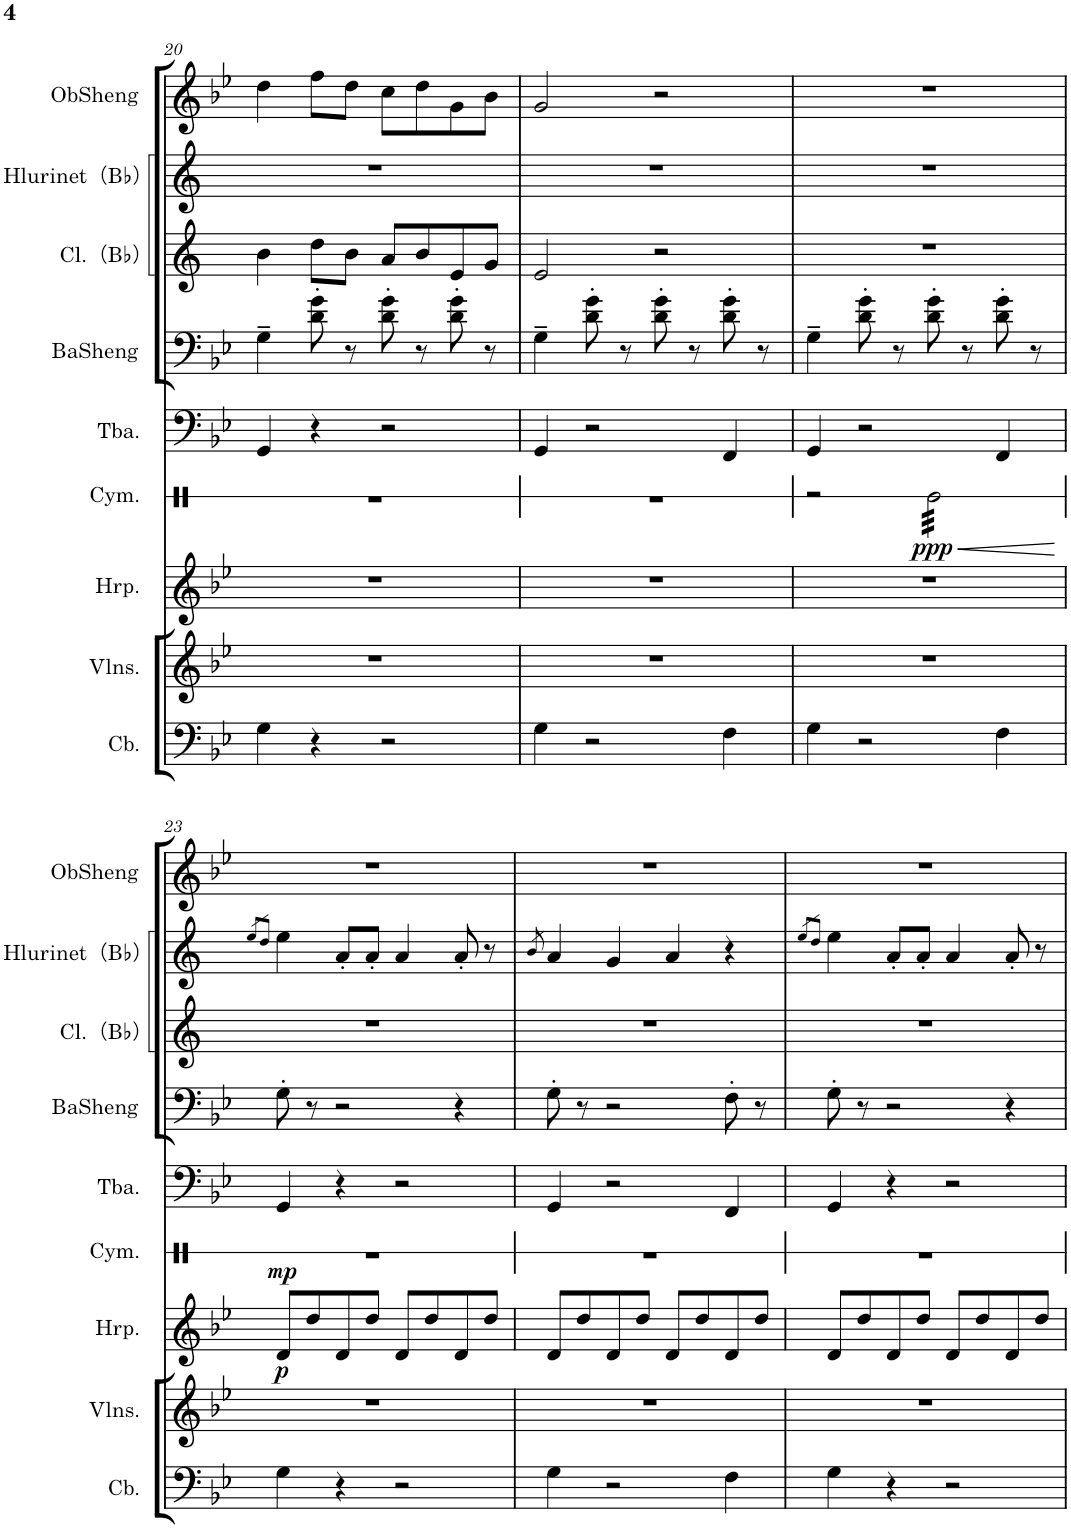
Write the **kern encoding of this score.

**kern	**kern	**kern	**dynam	**kern	**dynam	**kern	**kern	**kern	**kern	**kern
*part9	*part8	*part7	*part7	*part6	*part6	*part5	*part4	*part3	*part2	*part1
*staff9	*staff8	*staff7	*staff7	*staff6	*staff6	*staff5	*staff4	*staff3	*staff2	*staff1
*I"低音提琴	*I"西洋四胡	*I"西洋筝	*	*I"铜钹	*	*I"大号	*I"西洋大笙	*I"单簧管（Bb）	*I"西洋葫芦丝（Bb）	*I"西洋双簧笙
!!LO:PB:g=z
*clefF4	*clefG2	*clefG2	*	*clefX	*	*clefF4	*clefF4	*clefG2	*clefG2	*clefG2
*Trd7c12	*	*	*	*	*	*	*	*Trd1c2	*Trd1c2	*
*k[b-e-]	*k[b-e-]	*k[b-e-]	*	*k[]	*	*k[b-e-]	*k[b-e-]	*k[]	*k[]	*k[b-e-]
*M4/4	*M4/4	*M4/4	*	*M4/4	*	*M4/4	*M4/4	*M4/4	*M4/4	*M4/4
=20	=20	=20	=20	=20	=20	=20	=20	=20	=20	=20
4G\	1r	1r	.	1r	.	4GG/	4G~\	4b\	1r	4dd\
4r	.	.	.	.	.	4r	8d\' 8g\'	8dd\L	.	8ff\L
.	.	.	.	.	.	.	8r	8b\J	.	8dd\J
2r	.	.	.	.	.	2r	8d\' 8g\'	8a/L	.	8cc\L
.	.	.	.	.	.	.	8r	8b/	.	8dd\
.	.	.	.	.	.	.	8d\' 8g\'	8e/	.	8g\
.	.	.	.	.	.	.	8r	8g/J	.	8b-\J
=21	=21	=21	=21	=21	=21	=21	=21	=21	=21	=21
4G\	1r	1r	.	1r	.	4GG/	4G~\	2e/	1r	2g/
2r	.	.	.	.	.	2r	8d\' 8g\'	.	.	.
.	.	.	.	.	.	.	8r	.	.	.
.	.	.	.	.	.	.	8d\' 8g\'	2r	.	2r
.	.	.	.	.	.	.	8r	.	.	.
4F\	.	.	.	.	.	4FF/	8d\' 8g\'	.	.	.
.	.	.	.	.	.	.	8r	.	.	.
=22	=22	=22	=22	=22	=22	=22	=22	=22	=22	=22
4G\	1r	1r	.	2r	.	4GG/	4G~\	1r	1r	1r
2r	.	.	.	.	.	2r	8d\' 8g\'	.	.	.
.	.	.	.	.	.	.	8r	.	.	.
!	!	!	!	!	!LO:HP:b	!	!	!	!	!
!	!	!	!	!	!LO:DY:n=1:b	!	!	!	!	!
*	*	*	*	*tremolo	*	*	*	*	*	*
.	.	.	.	32Re\LLL	< ppp	.	8d\' 8g\'	.	.	.
.	.	.	.	32Re\	.	.	.	.	.	.
.	.	.	.	32Re\	.	.	.	.	.	.
.	.	.	.	32Re\	.	.	.	.	.	.
.	.	.	.	32Re\	.	.	8r	.	.	.
.	.	.	.	32Re\	.	.	.	.	.	.
.	.	.	.	32Re\	.	.	.	.	.	.
.	.	.	.	32Re\	.	.	.	.	.	.
4F\	.	.	.	32Re\	.	4FF/	8d\' 8g\'	.	.	.
.	.	.	.	32Re\	.	.	.	.	.	.
.	.	.	.	32Re\	.	.	.	.	.	.
.	.	.	.	32Re\	.	.	.	.	.	.
.	.	.	.	32Re\	.	.	8r	.	.	.
.	.	.	.	32Re\	.	.	.	.	.	.
.	.	.	.	32Re\	.	.	.	.	.	.
.	.	.	.	32Re\JJJ	.	.	.	.	.	.
*	*	*	*	*Xtremolo	*	*	*	*	*	*
.	.	.	.	.	[	.	.	.	.	.
!!LO:LB:g=z
=23	=23	=23	=23	=23	=23	=23	=23	=23	=23	=23
.	.	.	.	.	.	.	.	.	8qee/L	.
.	.	.	.	.	.	.	.	.	8qdd/J	.
!	!	!	!LO:DY:b	!	!LO:DY:b	!	!	!	!	!
4G\	1r	8d/L	p	1r	mp	4GG/	8G'\	1r	4ee\	1r
.	.	8dd/	.	.	.	.	8r	.	.	.
4r	.	8d/	.	.	.	4r	2r	.	8a'/L	.
.	.	8dd/J	.	.	.	.	.	.	8a'/J	.
2r	.	8d/L	.	.	.	2r	.	.	4a/	.
.	.	8dd/	.	.	.	.	.	.	.	.
.	.	8d/	.	.	.	.	4r	.	8a'/	.
.	.	8dd/J	.	.	.	.	.	.	8r	.
=24	=24	=24	=24	=24	=24	=24	=24	=24	=24	=24
.	.	.	.	.	.	.	.	.	8qb/	.
4G\	1r	8d/L	.	1r	.	4GG/	8G'\	1r	4a/	1r
.	.	8dd/	.	.	.	.	8r	.	.	.
2r	.	8d/	.	.	.	2r	2r	.	4g/	.
.	.	8dd/J	.	.	.	.	.	.	.	.
.	.	8d/L	.	.	.	.	.	.	4a/	.
.	.	8dd/	.	.	.	.	.	.	.	.
4F\	.	8d/	.	.	.	4FF/	8F'\	.	4r	.
.	.	8dd/J	.	.	.	.	8r	.	.	.
=25	=25	=25	=25	=25	=25	=25	=25	=25	=25	=25
.	.	.	.	.	.	.	.	.	8qee/L	.
.	.	.	.	.	.	.	.	.	8qdd/J	.
4G\	1r	8d/L	.	1r	.	4GG/	8G'\	1r	4ee\	1r
.	.	8dd/	.	.	.	.	8r	.	.	.
4r	.	8d/	.	.	.	4r	2r	.	8a'/L	.
.	.	8dd/J	.	.	.	.	.	.	8a'/J	.
2r	.	8d/L	.	.	.	2r	.	.	4a/	.
.	.	8dd/	.	.	.	.	.	.	.	.
.	.	8d/	.	.	.	.	4r	.	8a'/	.
.	.	8dd/J	.	.	.	.	.	.	8r	.
=	=	=	=	=	=	=	=	=	=	=
*-	*-	*-	*-	*-	*-	*-	*-	*-	*-	*-
